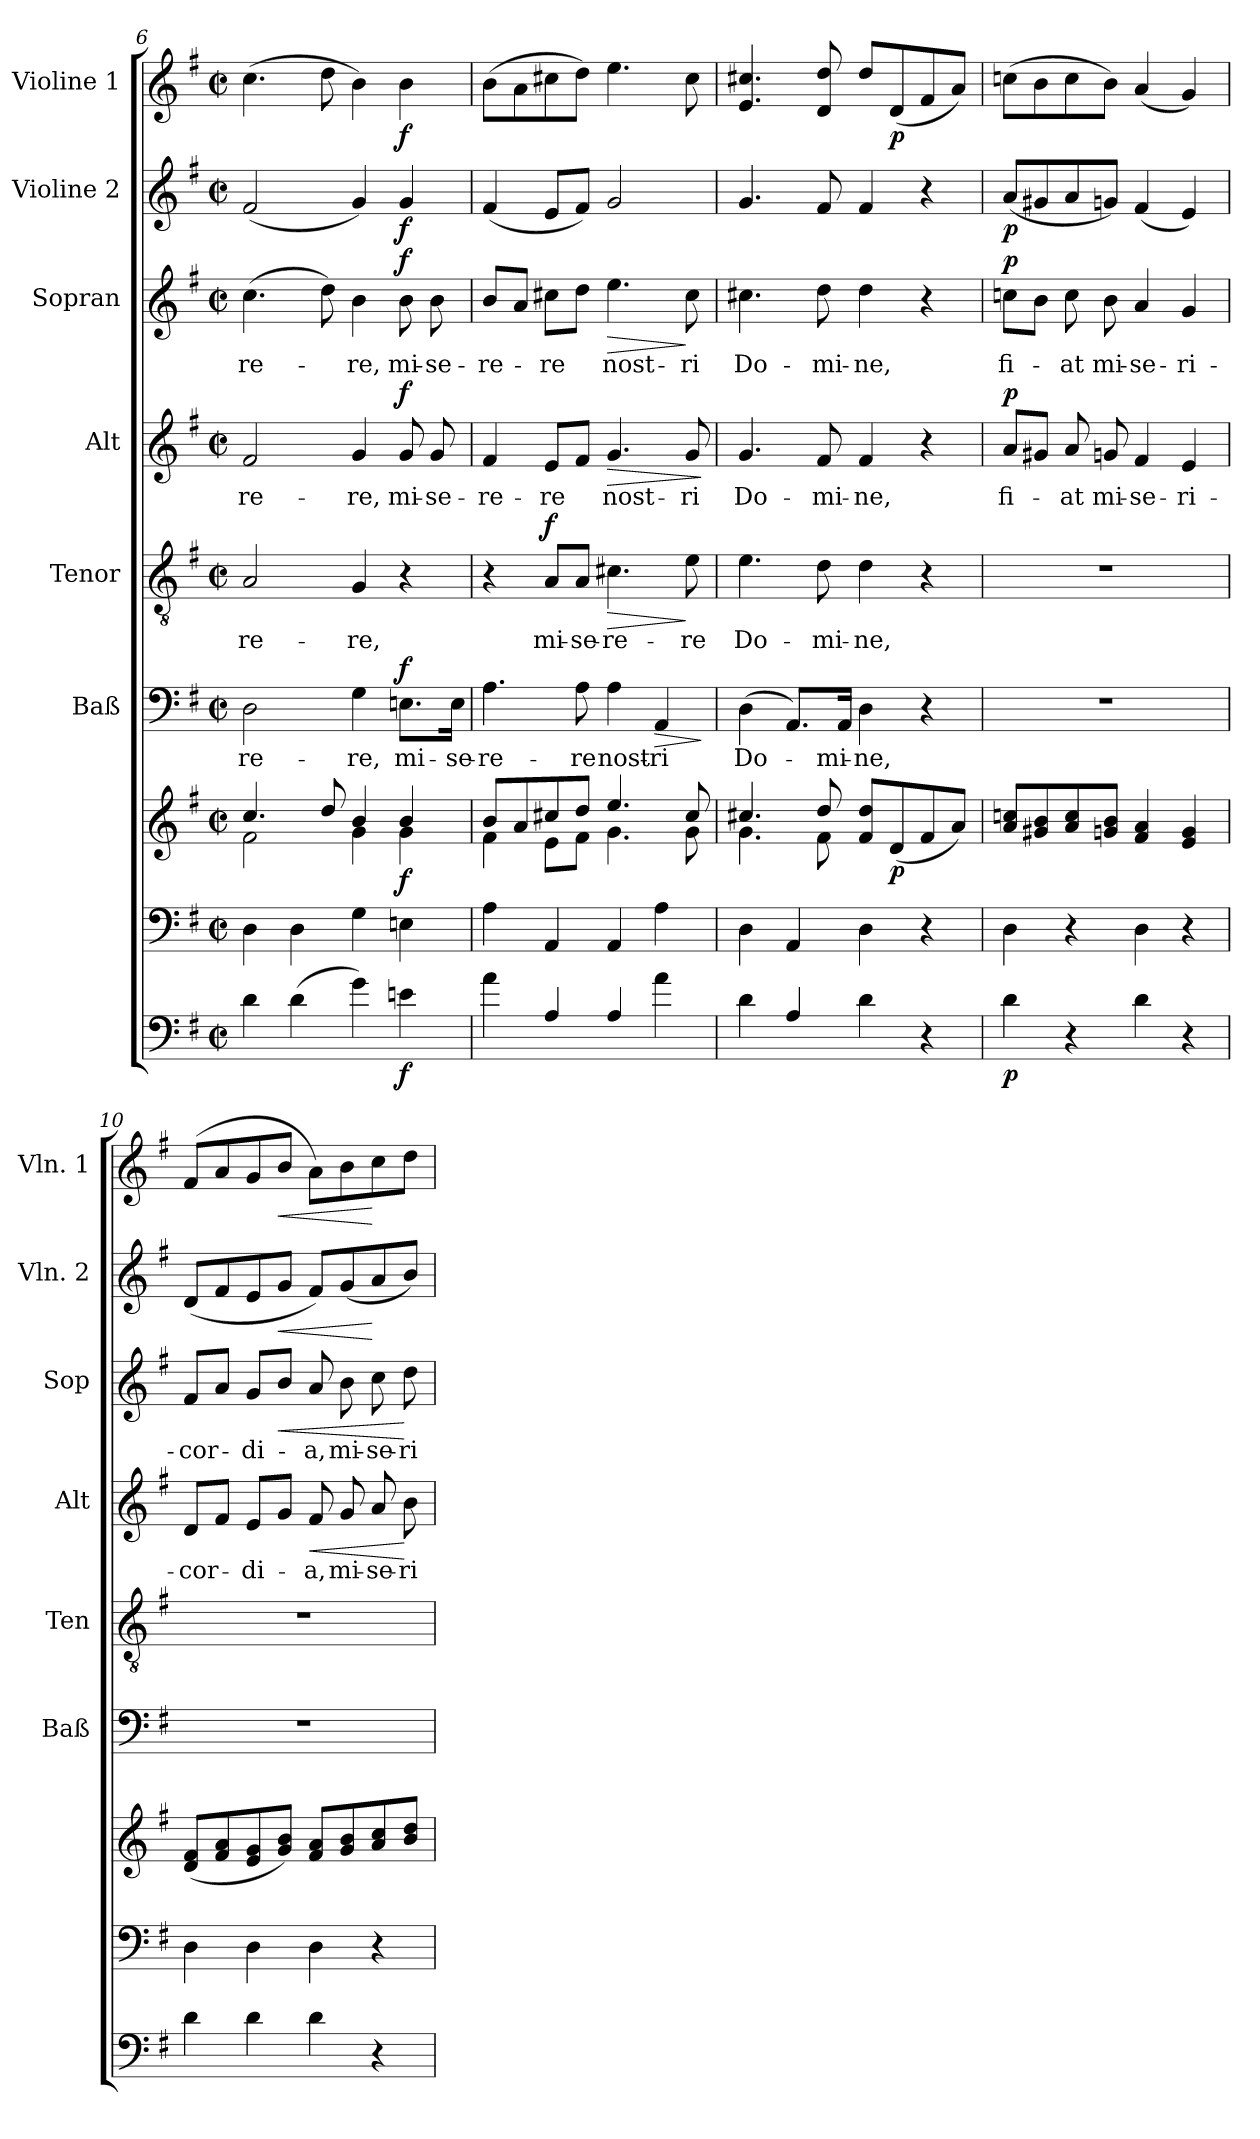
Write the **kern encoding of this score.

**kern	**dynam	**kern	**kern	**dynam	**kern	**text	**dynam	**kern	**text	**dynam	**kern	**text	**dynam	**kern	**text	**dynam	**kern	**dynam	**kern	**dynam
*part8	*part8	*part7	*part7	*part7	*part6	*part6	*part6	*part5	*part5	*part5	*part4	*part4	*part4	*part3	*part3	*part3	*part2	*part2	*part1	*part1
*staff9	*staff9	*staff8	*staff7	*staff7/8	*staff6	*staff6	*staff6	*staff5	*staff5	*staff5	*staff4	*staff4	*staff4	*staff3	*staff3	*staff3	*staff2	*staff2	*staff1	*staff1
*	*	*	*	*	*I"Baß	*	*	*I"Tenor	*	*	*I"Alt	*	*	*I"Sopran	*	*	*I"Violine 2	*	*I"Violine 1	*
*	*	*	*	*	*I'Baß	*	*	*I'Ten	*	*	*I'Alt	*	*	*I'Sop	*	*	*I'Vln. 2	*	*I'Vln. 1	*
*clefF4	*	*clefF4	*clefG2	*	*clefF4	*	*	*clefGv2	*	*	*clefG2	*	*	*clefG2	*	*	*clefG2	*	*clefG2	*
*ITrd7c12	*	*	*	*	*	*	*	*	*	*	*	*	*	*	*	*	*	*	*	*
*k[f#]	*	*k[f#]	*k[f#]	*	*k[f#]	*	*	*k[f#]	*	*	*k[f#]	*	*	*k[f#]	*	*	*k[f#]	*	*k[f#]	*
*G:	*	*G:	*G:	*	*G:	*	*	*G:	*	*	*G:	*	*	*G:	*	*	*G:	*	*G:	*
*M2/2	*	*M2/2	*M2/2	*	*M2/2	*	*	*M2/2	*	*	*M2/2	*	*	*M2/2	*	*	*M2/2	*	*M2/2	*
*met(c|)	*	*met(c|)	*met(c|)	*	*met(c|)	*	*	*met(c|)	*	*	*met(c|)	*	*	*met(c|)	*	*	*met(c|)	*	*met(c|)	*
=6	=6	=6	=6	=6	=6	=6	=6	=6	=6	=6	=6	=6	=6	=6	=6	=6	=6	=6	=6	=6
*	*	*	*^	*	*	*	*	*	*	*	*	*	*	*	*	*	*	*	*	*
!	!	!	!	!	!	!	!LO:LY:b	!	!	!LO:LY:b	!	!	!LO:LY:b	!	!	!LO:LY:b	!	!	!	!	!
4D\	.	4D\	4.cc/	2f#\	.	2D\	-re-	.	2A/	-re-	.	2f#/	-re-	.	(>4.cc\	-re-	.	(<2f#/	.	(>4.cc\	.
(>4D\	.	4D\	.	.	.	.	.	.	.	.	.	.	.	.	.	.	.	.	.	.	.
.	.	.	8dd/	.	.	.	.	.	.	.	.	.	.	.	8dd\)	.	.	.	.	8dd\	.
!	!	!	!	!	!	!	!LO:LY:b	!	!	!LO:LY:b	!	!	!LO:LY:b	!	!	!LO:LY:b	!	!	!	!	!
4G\)	.	4G\	4b/	4g\	.	4G\	-re,	.	4G/	-re,	.	4g/	-re,	.	4b\	-re,	.	4g/)	.	4b\)	.
!	!LO:DY:b	!	!	!	!LO:DY:b	!	!LO:LY:b	!LO:DY:a	!	!	!	!	!LO:LY:b	!LO:DY:a	!	!LO:LY:b	!LO:DY:a	!	!LO:DY:b	!	!LO:DY:b
4En\	f	4En\	4b/	4g\	f	8.En\L	mi-	f	4r	.	.	8g/	mi-	f	8b\	mi-	f	4g/	f	4b\	f
!	!	!	!	!	!	!	!	!	!	!	!	!	!LO:LY:b	!	!	!LO:LY:b	!	!	!	!	!
.	.	.	.	.	.	.	.	.	.	.	.	8g/	-se-	.	8b\	-se-	.	.	.	.	.
!	!	!	!	!	!	!	!LO:LY:b	!	!	!	!	!	!	!	!	!	!	!	!	!	!
.	.	.	.	.	.	16E\Jk	-se-	.	.	.	.	.	.	.	.	.	.	.	.	.	.
=7	=7	=7	=7	=7	=7	=7	=7	=7	=7	=7	=7	=7	=7	=7	=7	=7	=7	=7	=7	=7	=7
!	!	!	!	!	!	!	!LO:LY:b	!	!	!	!	!	!LO:LY:b	!	!	!LO:LY:b	!	!	!	!	!
4A\	.	4A\	8b/L	4f#\	.	4.A\	-re-	.	4r	.	.	4f#/	-re-	.	8b/L	-re-	.	(<4f#/	.	(>8b\L	.
.	.	.	8a/	.	.	.	.	.	.	.	.	.	.	.	8a/J	.	.	.	.	8a\	.
!	!	!	!	!	!	!	!	!	!	!LO:LY:b	!LO:DY:a	!	!LO:LY:b	!	!	!LO:LY:b	!	!	!	!	!
4AA/	.	4AA/	8cc#X/	8e\L	.	.	.	.	8A/L	mi-	f	8e/L	-re	.	8cc#X\L	-re	.	8e/L	.	8cc#X\	.
!	!	!	!	!	!	!	!LO:LY:b	!	!	!LO:LY:b	!	!	!	!	!	!	!	!	!	!	!
.	.	.	8dd/J	8f#\J	.	8A\	-re	.	8A/J	-se-	.	8f#/J	.	.	8dd\J	.	.	8f#/J)	.	8dd\J)	.
!	!	!	!	!	!	!	!LO:LY:b	!	!	!LO:LY:b	!LO:HP:b	!	!LO:LY:b	!LO:HP:b	!	!LO:LY:b	!LO:HP:b	!	!	!	!
4AA/	.	4AA/	4.ee/	4.g\	.	4A\	nost-	.	4.c#X\	-re-	>	4.g/	nost-	>	4.ee\	nost-	>	2g/	.	4.ee\	.
!	!	!	!	!	!	!	!LO:LY:b	!LO:HP:b	!	!	!	!	!	!	!	!	!	!	!	!	!
4A\	.	4A\	.	.	.	4AA/	-ri	>	.	.	.	.	.	.	.	.	.	.	.	.	.
!	!	!	!	!	!	!	!	!	!	!LO:LY:b	!	!	!LO:LY:b	!	!	!LO:LY:b	!	!	!	!	!
.	.	.	8cc#/	8g\	.	.	.	.	8e\	-re	]	8g/	-ri	.	8cc#\	-ri	]	.	.	8cc#\	.
*	*	*	*v	*v	*	*	*	*	*	*	*	*	*	*	*	*	*	*	*	*	*
.	.	.	.	.	.	.	]	.	.	.	.	.	]	.	.	.	.	.	.	.
=8	=8	=8	=8	=8	=8	=8	=8	=8	=8	=8	=8	=8	=8	=8	=8	=8	=8	=8	=8	=8
*	*	*	*^	*	*	*	*	*	*	*	*	*	*	*	*	*	*	*	*	*
!	!	!	!	!	!	!	!LO:LY:b	!	!	!LO:LY:b	!	!	!LO:LY:b	!	!	!LO:LY:b	!	!	!	!	!
4D\	.	4D\	4.cc#X/	4.g\	.	(>4D\	Do-	.	4.e\	Do-	.	4.g/	Do-	.	4.cc#X\	Do-	.	4.g/	.	4.e/ 4.cc#X/	.
4AA/	.	4AA/	.	.	.	8.AA/L)	.	.	.	.	.	.	.	.	.	.	.	.	.	.	.
!	!	!	!	!	!	!	!	!	!	!LO:LY:b	!	!	!LO:LY:b	!	!	!LO:LY:b	!	!	!	!	!
.	.	.	8dd/	8f#\	.	.	.	.	8d\	-mi-	.	8f#/	-mi-	.	8dd\	-mi-	.	8f#/	.	8d/ 8dd/	.
!	!	!	!	!	!	!	!LO:LY:b	!	!	!	!	!	!	!	!	!	!	!	!	!	!
.	.	.	.	.	.	16AA/Jk	-mi-	.	.	.	.	.	.	.	.	.	.	.	.	.	.
!	!	!	!	!	!	!	!LO:LY:b	!	!	!LO:LY:b	!	!	!LO:LY:b	!	!	!LO:LY:b	!	!	!	!	!
4D\	.	4D\	8f#/ 8dd/L	2ryy	.	4D\	-ne,	.	4d\	-ne,	.	4f#/	-ne,	.	4dd\	-ne,	.	4f#/	.	8dd/L	.
!	!	!	!	!	!LO:DY:b	!	!	!	!	!	!	!	!	!	!	!	!	!	!	!	!LO:DY:b
.	.	.	(<8d/	.	p	.	.	.	.	.	.	.	.	.	.	.	.	.	.	(<8d/	p
4r	.	4r	8f#/	.	.	4r	.	.	4r	.	.	4r	.	.	4r	.	.	4r	.	8f#/	.
.	.	.	8a/J)	.	.	.	.	.	.	.	.	.	.	.	.	.	.	.	.	8a/J)	.
*	*	*	*v	*v	*	*	*	*	*	*	*	*	*	*	*	*	*	*	*	*	*
!!LO:PB:g=z
=9	=9	=9	=9	=9	=9	=9	=9	=9	=9	=9	=9	=9	=9	=9	=9	=9	=9	=9	=9	=9
!	!LO:DY:b	!	!	!	!	!	!	!	!	!	!	!LO:LY:b	!LO:DY:a	!	!LO:LY:b	!LO:DY:a	!	!LO:DY:b	!	!
4D\	p	4D\	8a/ 8ccn/L	.	1r	.	.	1r	.	.	8a/L	fi-	p	8ccn\L	fi-	p	(<8a/L	p	(>8ccn\L	.
.	.	.	8g#X/ 8b/	.	.	.	.	.	.	.	8g#X/J	.	.	8b\J	.	.	8g#X/	.	8b\	.
!	!	!	!	!	!	!	!	!	!	!	!	!LO:LY:b	!	!	!LO:LY:b	!	!	!	!	!
4r	.	4r	8a/ 8cc/	.	.	.	.	.	.	.	8a/	-at	.	8cc\	-at	.	8a/	.	8cc\	.
!	!	!	!	!	!	!	!	!	!	!	!	!LO:LY:b	!	!	!LO:LY:b	!	!	!	!	!
.	.	.	8gn/ 8b/J	.	.	.	.	.	.	.	8gn/	mi-	.	8b\	mi-	.	8gn/J)	.	8b\J)	.
!	!	!	!	!	!	!	!	!	!	!	!	!LO:LY:b	!	!	!LO:LY:b	!	!	!	!	!
4D\	.	4D\	4f#/ 4a/	.	.	.	.	.	.	.	4f#/	-se-	.	4a/	-se-	.	(<4f#/	.	(<4a/	.
!	!	!	!	!	!	!	!	!	!	!	!	!LO:LY:b	!	!	!LO:LY:b	!	!	!	!	!
4r	.	4r	4e/ 4g/	.	.	.	.	.	.	.	4e/	-ri-	.	4g/	-ri-	.	4e/)	.	4g/)	.
=10	=10	=10	=10	=10	=10	=10	=10	=10	=10	=10	=10	=10	=10	=10	=10	=10	=10	=10	=10	=10
!	!	!	!	!	!	!	!	!	!	!	!	!LO:LY:b	!	!	!LO:LY:b	!	!	!	!	!
4D\	.	4D\	(<8d/ 8f#/L	.	1r	.	.	1r	.	.	8d/L	-cor-	.	8f#/L	-cor-	.	(<8d/L	.	(<8f#/L	.
.	.	.	8f#/ 8a/	.	.	.	.	.	.	.	8f#/J	.	.	8a/J	.	.	8f#/	.	8a/	.
!	!	!	!	!	!	!	!	!	!	!	!	!LO:LY:b	!	!	!LO:LY:b	!	!	!	!	!
4D\	.	4D\	8e/ 8g/	.	.	.	.	.	.	.	8e/L	-di-	.	8g/L	-di-	.	8e/	.	8g/	.
!	!	!	!	!	!	!	!	!	!	!	!	!	!	!	!	!LO:HP:b	!	!LO:HP:b	!	!LO:HP:b
.	.	.	8g/ 8b/J)	.	.	.	.	.	.	.	8g/J	.	.	8b/J	.	<	8g/J	<	8b/J	<
!	!	!	!	!	!	!	!	!	!	!	!	!LO:LY:b	!LO:HP:b	!	!LO:LY:b	!	!	!	!	!
4D\	.	4D\	8f#/ 8a/L	.	.	.	.	.	.	.	8f#/	-a,	<	8a/	-a,	.	8f#/L)	.	8a\L)	.
!	!	!	!	!	!	!	!	!	!	!	!	!LO:LY:b	!	!	!LO:LY:b	!	!	!	!	!
.	.	.	8g/ 8b/	.	.	.	.	.	.	.	8g/	mi-	.	8b\	mi-	.	(<8g/	.	8b\	.
!	!	!	!	!	!	!	!	!	!	!	!	!LO:LY:b	!	!	!LO:LY:b	!	!	!	!	!
4r	.	4r	8a/ 8cc/	.	.	.	.	.	.	.	8a/	-se-	.	8cc\	-se-	.	8a/	[	8cc\	[
!	!	!	!	!	!	!	!	!	!	!	!	!LO:LY:b	!	!	!LO:LY:b	!	!	!	!	!
.	.	.	8b/ 8dd/J	.	.	.	.	.	.	.	8b\	-ri-	[	8dd\	-ri-	[	8b/J)	.	8dd\J	.
=	=	=	=	=	=	=	=	=	=	=	=	=	=	=	=	=	=	=	=	=
*-	*-	*-	*-	*-	*-	*-	*-	*-	*-	*-	*-	*-	*-	*-	*-	*-	*-	*-	*-	*-
